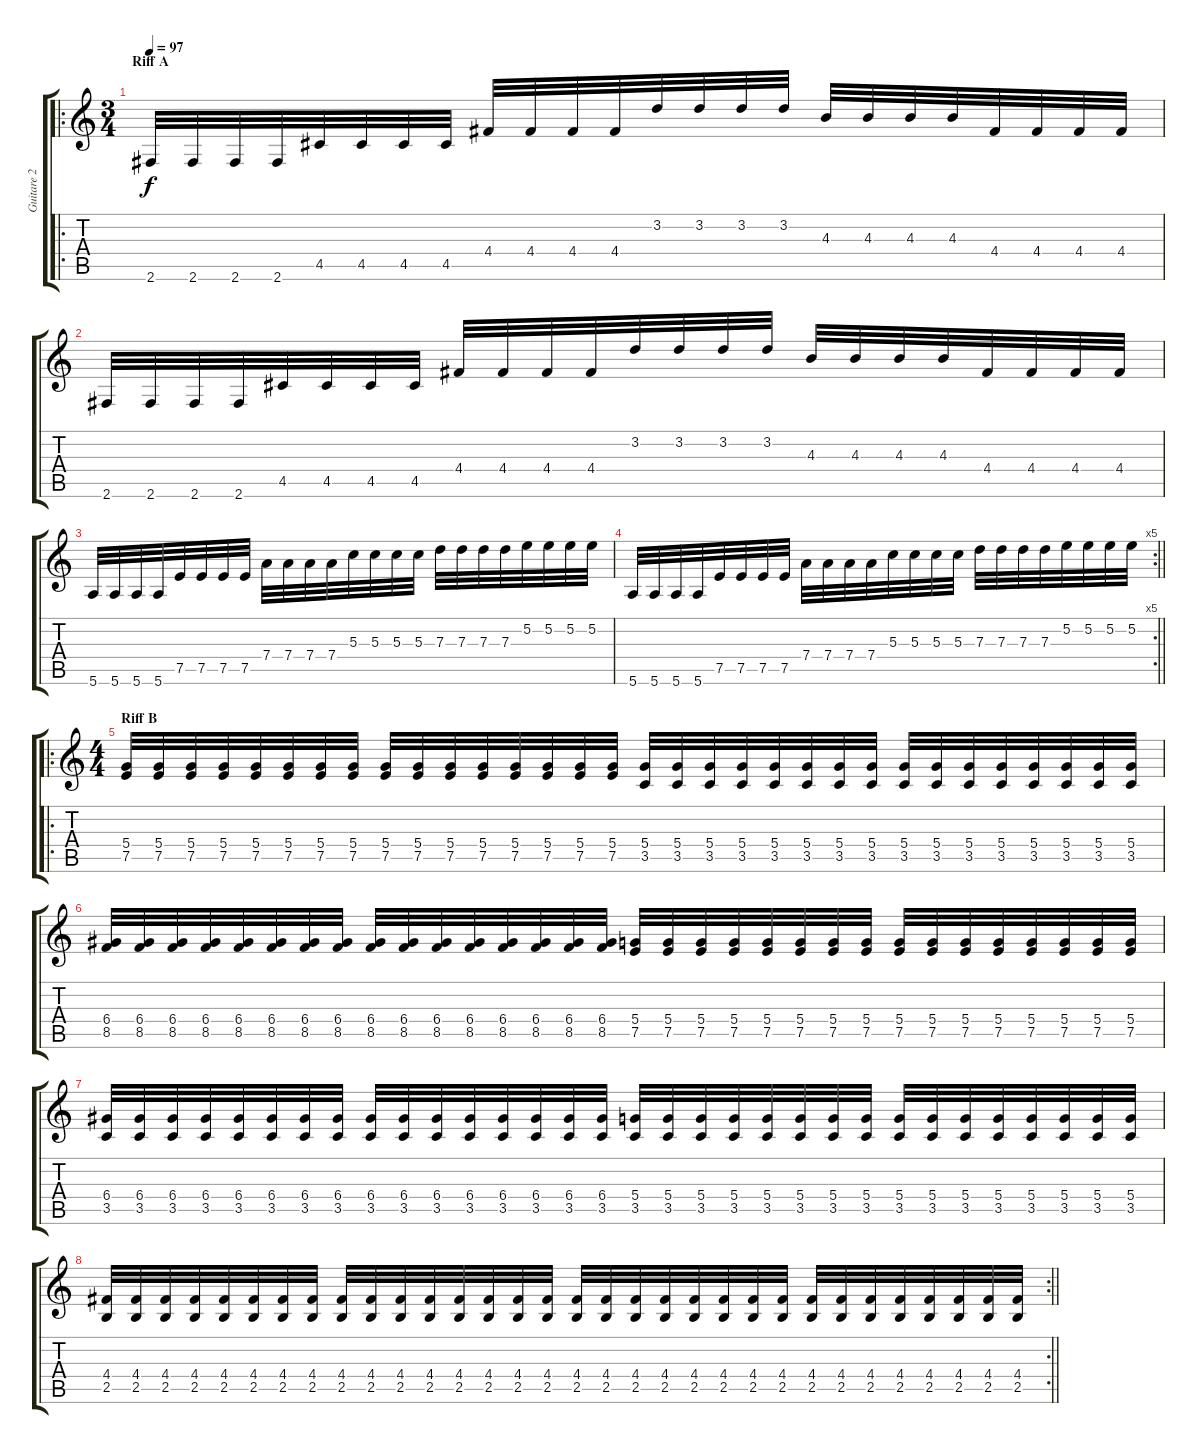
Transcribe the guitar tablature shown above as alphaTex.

\track ("Guitare 2" "Guitare 2") {instrument distortionguitar}
\staff {score tabs}
\tuning (E4 B3 G3 D3 A2 E2) {hide}
\ro
\ts (3 4)
\section ("" "Riff A")
\tempo 97
\clef g2
\ks c
2.6.32{dy f} 2.6.32 2.6.32 2.6.32 4.5.32 4.5.32 4.5.32 4.5.32 4.4.32 4.4.32 4.4.32 4.4.32 3.2.32 3.2.32 3.2.32 3.2.32 4.3.32 4.3.32 4.3.32 4.3.32 4.4.32 4.4.32 4.4.32 4.4.32 |
2.6.32 2.6.32 2.6.32 2.6.32 4.5.32 4.5.32 4.5.32 4.5.32 4.4.32 4.4.32 4.4.32 4.4.32 3.2.32 3.2.32 3.2.32 3.2.32 4.3.32 4.3.32 4.3.32 4.3.32 4.4.32 4.4.32 4.4.32 4.4.32 |
5.6.32 5.6.32 5.6.32 5.6.32 7.5.32 7.5.32 7.5.32 7.5.32 7.4.32 7.4.32 7.4.32 7.4.32 5.3.32 5.3.32 5.3.32 5.3.32 7.3.32 7.3.32 7.3.32 7.3.32 5.2.32 5.2.32 5.2.32 5.2.32 |
\rc 5
\barLineRight lightlight
5.6.32 5.6.32 5.6.32 5.6.32 7.5.32 7.5.32 7.5.32 7.5.32 7.4.32 7.4.32 7.4.32 7.4.32 5.3.32 5.3.32 5.3.32 5.3.32 7.3.32 7.3.32 7.3.32 7.3.32 5.2.32 5.2.32 5.2.32 5.2.32 |
\ro
\ts (4 4)
\section ("" "Riff B")
(5.4 7.5).32 (5.4 7.5).32 (5.4 7.5).32 (5.4 7.5).32 (5.4 7.5).32 (5.4 7.5).32 (5.4 7.5).32 (5.4 7.5).32 (5.4 7.5).32 (5.4 7.5).32 (5.4 7.5).32 (5.4 7.5).32 (5.4 7.5).32 (5.4 7.5).32 (5.4 7.5).32 (5.4 7.5).32 (5.4 3.5).32 (5.4 3.5).32 (5.4 3.5).32 (5.4 3.5).32 (5.4 3.5).32 (5.4 3.5).32 (5.4 3.5).32 (5.4 3.5).32 (5.4 3.5).32 (5.4 3.5).32 (5.4 3.5).32 (5.4 3.5).32 (5.4 3.5).32 (5.4 3.5).32 (5.4 3.5).32 (5.4 3.5).32 |
(6.4 8.5).32 (6.4 8.5).32 (6.4 8.5).32 (6.4 8.5).32 (6.4 8.5).32 (6.4 8.5).32 (6.4 8.5).32 (6.4 8.5).32 (6.4 8.5).32 (6.4 8.5).32 (6.4 8.5).32 (6.4 8.5).32 (6.4 8.5).32 (6.4 8.5).32 (6.4 8.5).32 (6.4 8.5).32 (5.4 7.5).32 (5.4 7.5).32 (5.4 7.5).32 (5.4 7.5).32 (5.4 7.5).32 (5.4 7.5).32 (5.4 7.5).32 (5.4 7.5).32 (5.4 7.5).32 (5.4 7.5).32 (5.4 7.5).32 (5.4 7.5).32 (5.4 7.5).32 (5.4 7.5).32 (5.4 7.5).32 (5.4 7.5).32 |
(6.4 3.5).32 (6.4 3.5).32 (6.4 3.5).32 (6.4 3.5).32 (6.4 3.5).32 (6.4 3.5).32 (6.4 3.5).32 (6.4 3.5).32 (6.4 3.5).32 (6.4 3.5).32 (6.4 3.5).32 (6.4 3.5).32 (6.4 3.5).32 (6.4 3.5).32 (6.4 3.5).32 (6.4 3.5).32 (5.4 3.5).32 (5.4 3.5).32 (5.4 3.5).32 (5.4 3.5).32 (5.4 3.5).32 (5.4 3.5).32 (5.4 3.5).32 (5.4 3.5).32 (5.4 3.5).32 (5.4 3.5).32 (5.4 3.5).32 (5.4 3.5).32 (5.4 3.5).32 (5.4 3.5).32 (5.4 3.5).32 (5.4 3.5).32 |
\rc 2
\barLineRight lightlight
(4.4 2.5).32 (4.4 2.5).32 (4.4 2.5).32 (4.4 2.5).32 (4.4 2.5).32 (4.4 2.5).32 (4.4 2.5).32 (4.4 2.5).32 (4.4 2.5).32 (4.4 2.5).32 (4.4 2.5).32 (4.4 2.5).32 (4.4 2.5).32 (4.4 2.5).32 (4.4 2.5).32 (4.4 2.5).32 (4.4 2.5).32 (4.4 2.5).32 (4.4 2.5).32 (4.4 2.5).32 (4.4 2.5).32 (4.4 2.5).32 (4.4 2.5).32 (4.4 2.5).32 (4.4 2.5).32 (4.4 2.5).32 (4.4 2.5).32 (4.4 2.5).32 (4.4 2.5).32 (4.4 2.5).32 (4.4 2.5).32 (4.4 2.5).32
